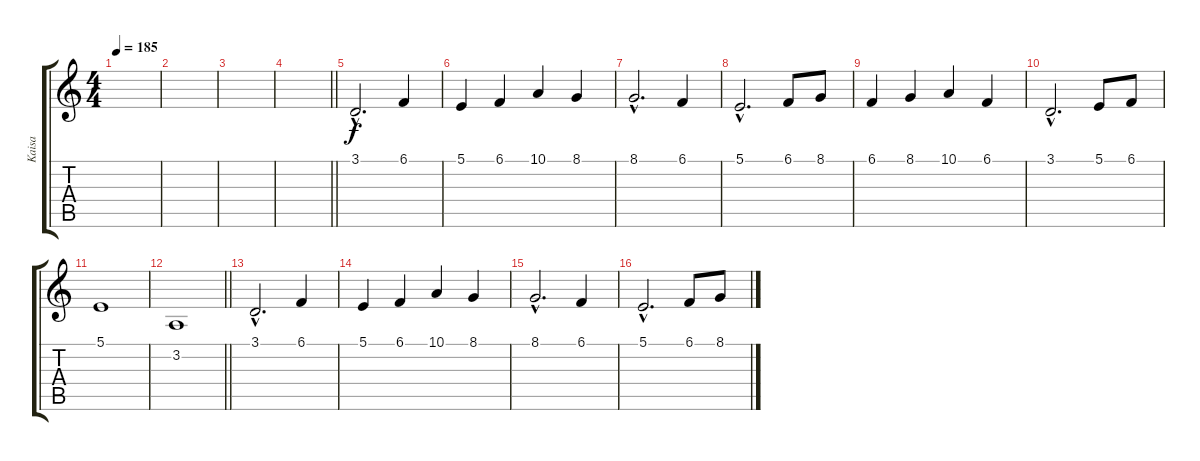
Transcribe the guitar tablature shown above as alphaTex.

\track ("Kaisa" "Kaisa") {instrument cello}
\staff {score tabs}
\tuning (B3 Gb3 D3 A2 E2 B1) {hide}
\ts (4 4)
\tempo 185
\clef g2
\ks c
|
|
|
\barLineRight lightlight
|
3.1{hac}.2{d} 6.1.4 |
5.1.4 6.1.4 10.1.4 8.1.4 |
8.1{hac}.2{d} 6.1.4 |
5.1{hac}.2{d} 6.1.8 8.1.8 |
6.1.4 8.1.4 10.1.4 6.1.4 |
3.1{hac}.2{d} 5.1.8 6.1.8 |
5.1.1 |
\barLineRight lightlight
3.2.1 |
3.1{hac}.2{d} 6.1.4 |
5.1.4 6.1.4 10.1.4 8.1.4 |
8.1{hac}.2{d} 6.1.4 |
5.1{hac}.2{d} 6.1.8 8.1.8
